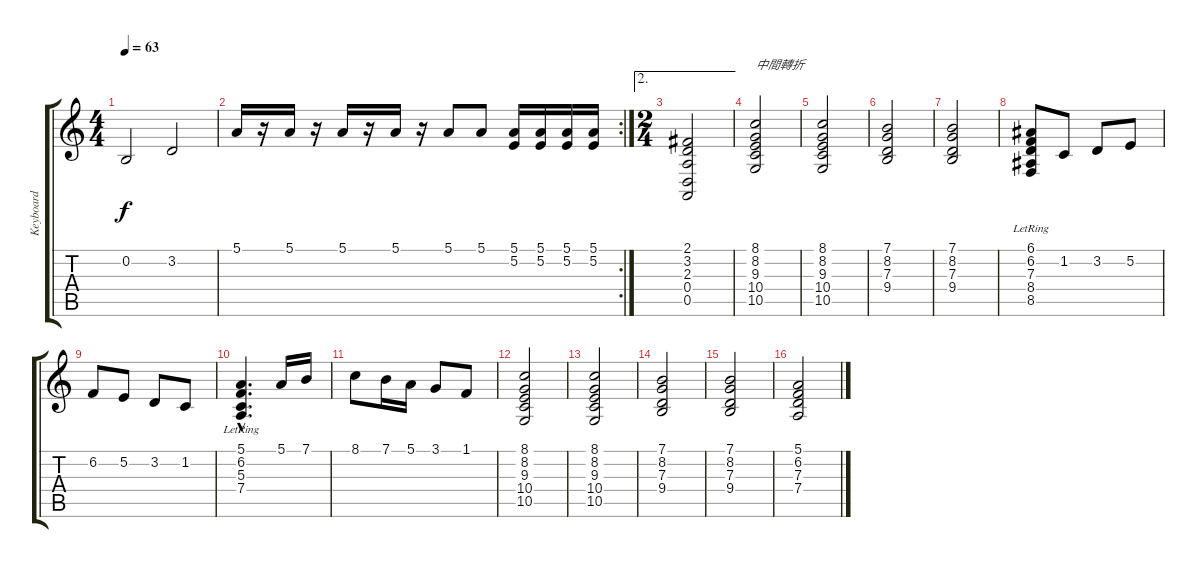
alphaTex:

\track ("Keyboard" "Keyboard") {instrument synthstrings2}
\staff {score tabs}
\tuning (E4 B3 G3 D3 A2 E2) {hide}
\ts (4 4)
\tempo 63
\clef g2
\ks c
0.2.2{dy f} 3.2.2 |
\rc 2
5.1.16 r.16 5.1.16 r.16 5.1.16 r.16 5.1.16 r.16 5.1.8 5.1.8 (5.1 5.2).16 (5.1 5.2).16 (5.1 5.2).16 (5.1 5.2).16 |
\ae 2
\ts (2 4)
(2.1 3.2 2.3 0.4 0.5).2 |
(8.1 8.2 9.3 10.4 10.5).2{txt "中間轉折"} |
(8.1 8.2 9.3 10.4 10.5).2 |
(7.1 8.2 7.3 9.4).2 |
(7.1 8.2 7.3 9.4).2 |
(6.1{lr} 6.2{lr} 7.3{lr} 8.4{lr} 8.5{lr}).8 1.2.8 3.2.8 5.2.8 |
6.2.8 5.2.8 3.2.8 1.2.8 |
(5.1{hac lr} 6.2{hac lr} 5.3{hac lr} 7.4{hac lr}).4{d} 5.1.16 7.1.16 |
8.1.8 7.1.16 5.1.16 3.1.8 1.1.8 |
(8.1 8.2 9.3 10.4 10.5).2 |
(8.1 8.2 9.3 10.4 10.5).2 |
(7.1 8.2 7.3 9.4).2 |
(7.1 8.2 7.3 9.4).2 |
(5.1 6.2 7.3 7.4).2
